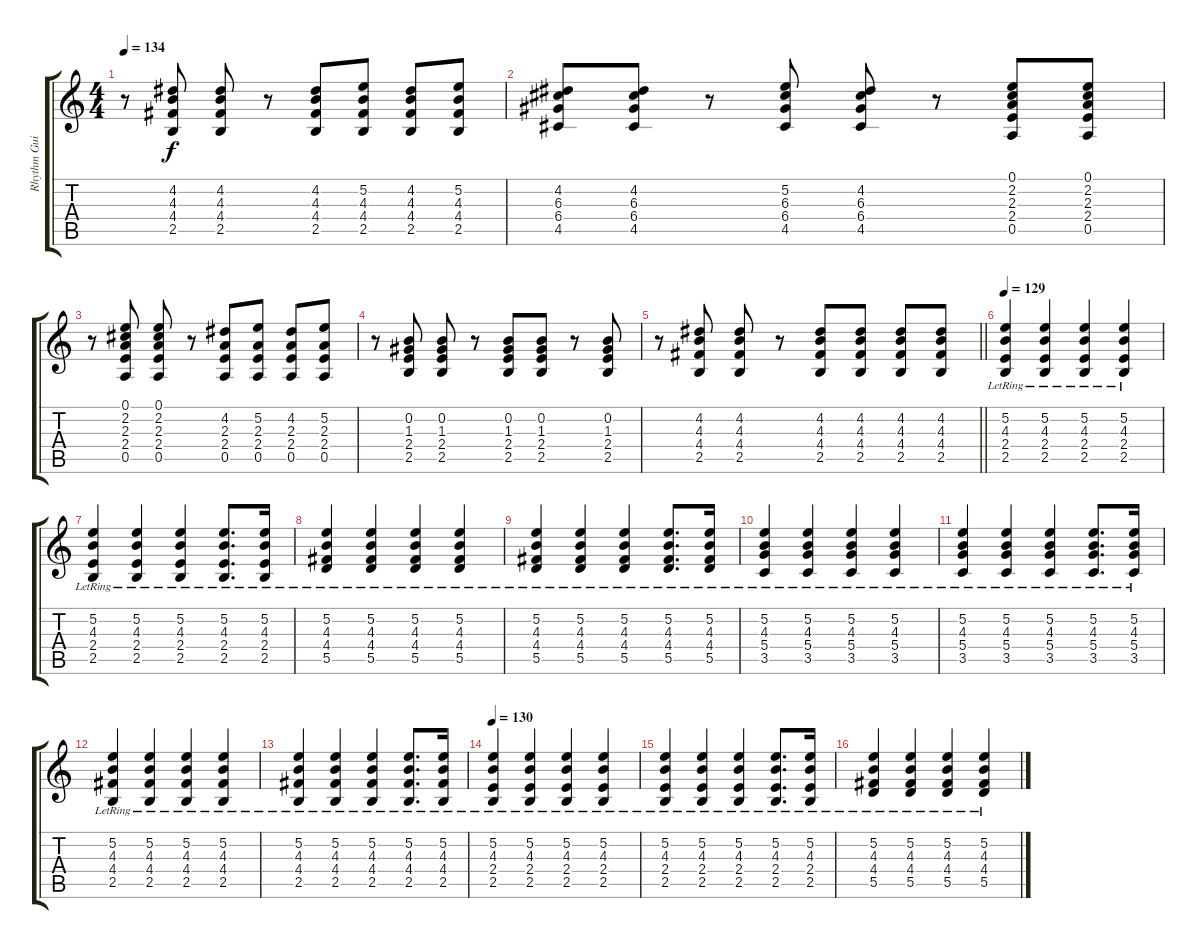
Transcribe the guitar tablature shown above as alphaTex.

\track ("Rhythm Guitar" "Rhythm Gui") {instrument acousticguitarsteel}
\staff {score tabs}
\tuning (E4 B3 G3 D3 A2 E2) {hide}
\ts (4 4)
\tempo 134
\clef g2
\ks c
r.8{dy f} (4.2 4.3 4.4 2.5).8 (4.2 4.3 4.4 2.5).8 r.8 (4.2 4.3 4.4 2.5).8 (5.2 4.3 4.4 2.5).8 (4.2 4.3 4.4 2.5).8 (5.2 4.3 4.4 2.5).8 |
(4.2 6.3 6.4 4.5).8 (4.2 6.3 6.4 4.5).8 r.8 (5.2 6.3 6.4 4.5).8 (4.2 6.3 6.4 4.5).8 r.8 (0.1 2.2 2.3 2.4 0.5).8 (0.1 2.2 2.3 2.4 0.5).8 |
r.8 (0.1 2.2 2.3 2.4 0.5).8 (0.1 2.2 2.3 2.4 0.5).8 r.8 (4.2 2.3 2.4 0.5).8 (5.2 2.3 2.4 0.5).8 (4.2 2.3 2.4 0.5).8 (5.2 2.3 2.4 0.5).8 |
r.8 (0.2 1.3 2.4 2.5).8 (0.2 1.3 2.4 2.5).8 r.8 (0.2 1.3 2.4 2.5).8 (0.2 1.3 2.4 2.5).8 r.8 (0.2 1.3 2.4 2.5).8 |
\barLineRight lightlight
r.8 (4.2 4.3 4.4 2.5).8 (4.2 4.3 4.4 2.5).8 r.8 (4.2 4.3 4.4 2.5).8 (4.2 4.3 4.4 2.5).8 (4.2 4.3 4.4 2.5).8 (4.2 4.3 4.4 2.5).8 |
\tempo 129
(5.2{lr} 4.3{lr} 2.4{lr} 2.5{lr}).4{volume 10 instrument acousticguitarsteel} (5.2{lr} 4.3{lr} 2.4{lr} 2.5{lr}).4 (5.2{lr} 4.3{lr} 2.4{lr} 2.5{lr}).4 (5.2{lr} 4.3{lr} 2.4{lr} 2.5{lr}).4 |
(5.2{lr} 4.3{lr} 2.4{lr} 2.5{lr}).4 (5.2{lr} 4.3{lr} 2.4{lr} 2.5{lr}).4 (5.2{lr} 4.3{lr} 2.4{lr} 2.5{lr}).4 (5.2{lr} 4.3{lr} 2.4{lr} 2.5{lr}).8{d} (5.2{lr} 4.3{lr} 2.4{lr} 2.5{lr}).16 |
(5.2{lr} 4.3{lr} 4.4{lr} 5.5{lr}).4 (5.2{lr} 4.3{lr} 4.4{lr} 5.5{lr}).4 (5.2{lr} 4.3{lr} 4.4{lr} 5.5{lr}).4 (5.2{lr} 4.3{lr} 4.4{lr} 5.5{lr}).4 |
(5.2{lr} 4.3{lr} 4.4{lr} 5.5{lr}).4 (5.2{lr} 4.3{lr} 4.4{lr} 5.5{lr}).4 (5.2{lr} 4.3{lr} 4.4{lr} 5.5{lr}).4 (5.2{lr} 4.3{lr} 4.4{lr} 5.5{lr}).8{d} (5.2{lr} 4.3{lr} 4.4{lr} 5.5{lr}).16 |
(5.2{lr} 4.3{lr} 5.4{lr} 3.5{lr}).4 (5.2{lr} 4.3{lr} 5.4{lr} 3.5{lr}).4 (5.2{lr} 4.3{lr} 5.4{lr} 3.5{lr}).4 (5.2{lr} 4.3{lr} 5.4{lr} 3.5{lr}).4 |
(5.2{lr} 4.3{lr} 5.4{lr} 3.5{lr}).4 (5.2{lr} 4.3{lr} 5.4{lr} 3.5{lr}).4 (5.2{lr} 4.3{lr} 5.4{lr} 3.5{lr}).4 (5.2{lr} 4.3{lr} 5.4{lr} 3.5{lr}).8{d} (5.2{lr} 4.3{lr} 5.4{lr} 3.5{lr}).16 |
(5.2{lr} 4.3{lr} 4.4{lr} 2.5{lr}).4 (5.2{lr} 4.3{lr} 4.4{lr} 2.5{lr}).4 (5.2{lr} 4.3{lr} 4.4{lr} 2.5{lr}).4 (5.2{lr} 4.3{lr} 4.4{lr} 2.5{lr}).4 |
(5.2{lr} 4.3{lr} 4.4{lr} 2.5{lr}).4 (5.2{lr} 4.3{lr} 4.4{lr} 2.5{lr}).4 (5.2{lr} 4.3{lr} 4.4{lr} 2.5{lr}).4 (5.2{lr} 4.3{lr} 4.4{lr} 2.5{lr}).8{d} (5.2{lr} 4.3{lr} 4.4{lr} 2.5{lr}).16 |
\tempo 130
(5.2{lr} 4.3{lr} 2.4{lr} 2.5{lr}).4 (5.2{lr} 4.3{lr} 2.4{lr} 2.5{lr}).4 (5.2{lr} 4.3{lr} 2.4{lr} 2.5{lr}).4 (5.2{lr} 4.3{lr} 2.4{lr} 2.5{lr}).4 |
(5.2{lr} 4.3{lr} 2.4{lr} 2.5{lr}).4 (5.2{lr} 4.3{lr} 2.4{lr} 2.5{lr}).4 (5.2{lr} 4.3{lr} 2.4{lr} 2.5{lr}).4 (5.2{lr} 4.3{lr} 2.4{lr} 2.5{lr}).8{d} (5.2{lr} 4.3{lr} 2.4{lr} 2.5{lr}).16 |
(5.2{lr} 4.3{lr} 4.4{lr} 5.5{lr}).4 (5.2{lr} 4.3{lr} 4.4{lr} 5.5{lr}).4 (5.2{lr} 4.3{lr} 4.4{lr} 5.5{lr}).4 (5.2{lr} 4.3{lr} 4.4{lr} 5.5{lr}).4
